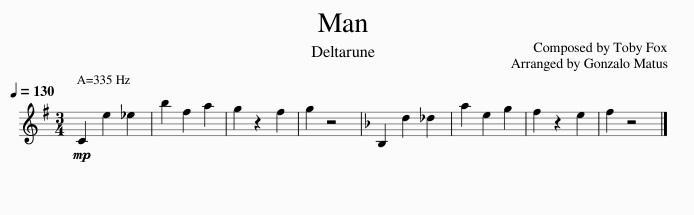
X:1
L:1/8
Q:1/4=130
M:3/4
I:linebreak $
K:G
V:1 treble
V:1
!mp! C2 e2 _e2 | b2 f2 a2 | g2 z2 f2 | g2 z4 |[K:F] B,2 d2 _d2 | %5
 a2 e2 g2 | f2 z2 e2 | f2 z4 |] %8
